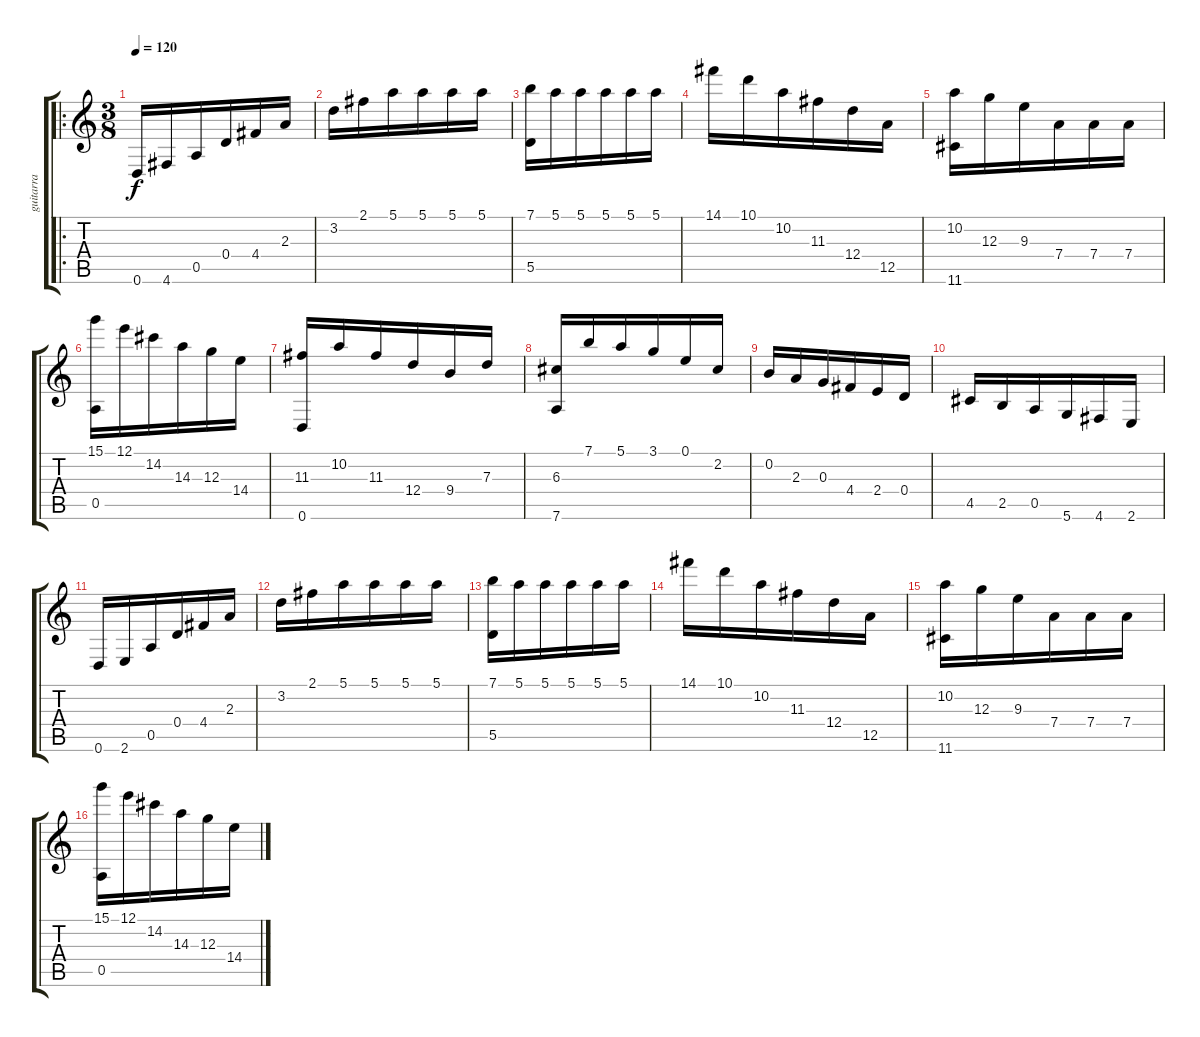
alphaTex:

\track ("guitarra" "guitarra") {instrument acousticguitarnylon}
\staff {score tabs}
\tuning (E4 B3 G3 D3 A2 D2) {hide}
\ro
\ts (3 8)
\tempo 120
\clef g2
\ks c
0.6.16{dy f instrument acousticguitarnylon} 4.6.16 0.5.16 0.4.16 4.4.16 2.3.16 |
3.2.16 2.1.16 5.1.16 5.1.16 5.1.16 5.1.16 |
(7.1 5.5).16 5.1.16 5.1.16 5.1.16 5.1.16 5.1.16 |
14.1.16 10.1.16 10.2.16 11.3.16 12.4.16 12.5.16 |
(10.2 11.6).16 12.3.16 9.3.16 7.4.16 7.4.16 7.4.16 |
(15.1 0.5).16 12.1.16 14.2.16 14.3.16 12.3.16 14.4.16 |
(11.3 0.6).16 10.2.16 11.3.16 12.4.16 9.4.16 7.3.16 |
(6.3 7.6).16 7.1.16 5.1.16 3.1.16 0.1.16 2.2.16 |
0.2.16 2.3.16 0.3.16 4.4.16 2.4.16 0.4.16 |
4.5.16 2.5.16 0.5.16 5.6.16 4.6.16 2.6.16 |
0.6.16 2.6.16 0.5.16 0.4.16 4.4.16 2.3.16 |
3.2.16 2.1.16 5.1.16 5.1.16 5.1.16 5.1.16 |
(7.1 5.5).16 5.1.16 5.1.16 5.1.16 5.1.16 5.1.16 |
14.1.16 10.1.16 10.2.16 11.3.16 12.4.16 12.5.16 |
(10.2 11.6).16 12.3.16 9.3.16 7.4.16 7.4.16 7.4.16 |
(15.1 0.5).16 12.1.16 14.2.16 14.3.16 12.3.16 14.4.16
